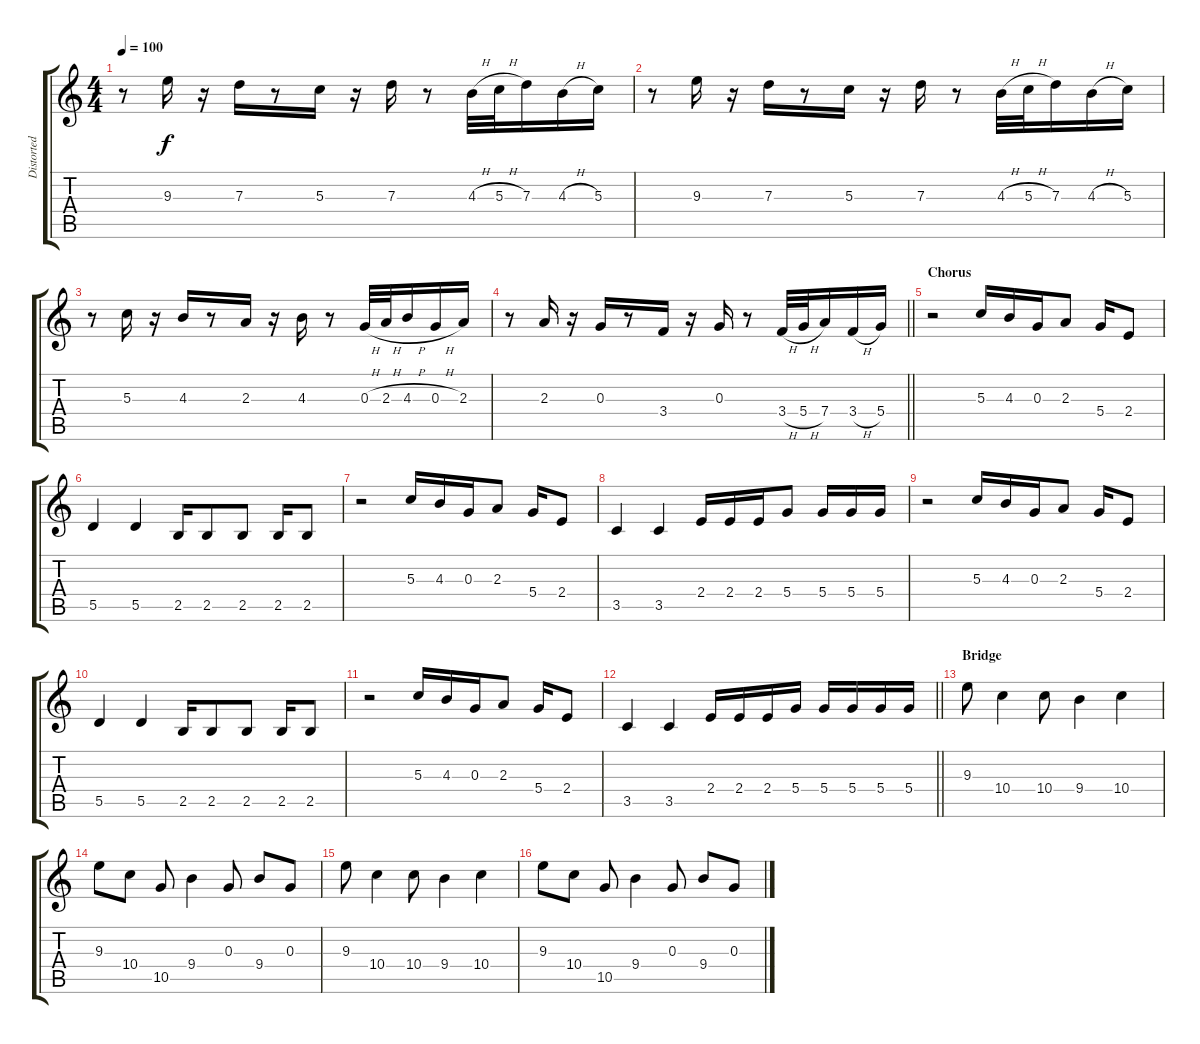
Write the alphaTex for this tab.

\track ("Distorted Lead" "Distorted ") {instrument distortionguitar}
\staff {score tabs}
\tuning (E4 B3 G3 D3 A2 E2) {hide}
\ts (4 4)
\tempo 100
\clef g2
\ks c
r.8{dy f} 9.3.16 r.16 7.3.16 r.8 5.3.16 r.16 7.3.16 r.8 4.3{h}.32 5.3{h}.32 7.3.16 4.3{h}.16 5.3.16 |
r.8 9.3.16 r.16 7.3.16 r.8 5.3.16 r.16 7.3.16 r.8 4.3{h}.32 5.3{h}.32 7.3.16 4.3{h}.16 5.3.16 |
r.8 5.3.16 r.16 4.3.16 r.8 2.3.16 r.16 4.3.16 r.8 0.3{h}.32 2.3{h}.32 4.3{h}.16 0.3{h}.16 2.3.16 |
\barLineRight lightlight
r.8 2.3.16 r.16 0.3.16 r.8 3.4.16 r.16 0.3.16 r.8 3.4{h}.32 5.4{h}.32 7.4.16 3.4{h}.16 5.4.16 |
\section ("" "Chorus")
r.2 5.3.16 4.3.16 0.3.16 2.3.8 5.4.16 2.4.8 |
5.5.4 5.5.4 2.5.16 2.5.8 2.5.8 2.5.16 2.5.8 |
r.2 5.3.16 4.3.16 0.3.16 2.3.8 5.4.16 2.4.8 |
3.5.4 3.5.4 2.4.16 2.4.16 2.4.16 5.4.8 5.4.16 5.4.16 5.4.16 |
r.2 5.3.16 4.3.16 0.3.16 2.3.8 5.4.16 2.4.8 |
5.5.4 5.5.4 2.5.16 2.5.8 2.5.8 2.5.16 2.5.8 |
r.2 5.3.16 4.3.16 0.3.16 2.3.8 5.4.16 2.4.8 |
\barLineRight lightlight
3.5.4 3.5.4 2.4.16 2.4.16 2.4.16 5.4.16 5.4.16 5.4.16 5.4.16 5.4.16 |
\section ("" "Bridge")
9.3.8 10.4.4 10.4.8 9.4.4 10.4.4 |
9.3.8 10.4.8 10.5.8 9.4.4 0.3.8 9.4.8 0.3.8 |
9.3.8 10.4.4 10.4.8 9.4.4 10.4.4 |
9.3.8 10.4.8 10.5.8 9.4.4 0.3.8 9.4.8 0.3.8
